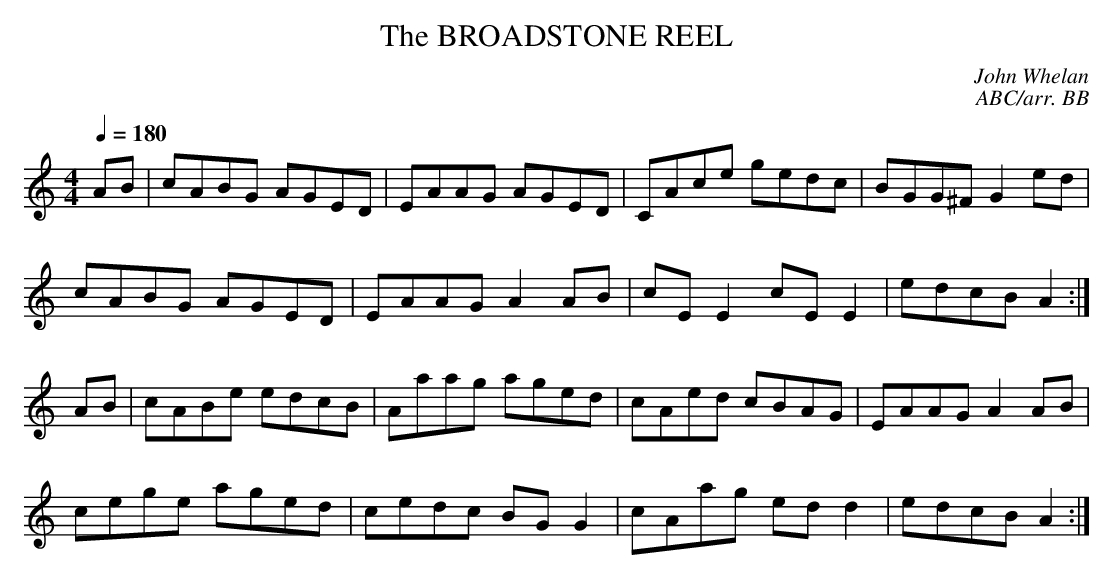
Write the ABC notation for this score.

X:1
T:BROADSTONE REEL, The
C:John Whelan
C:ABC/arr. BB
Q:1/4=180
M:4/4
L:1/8
K:Am
AB|cABG AGED|EAAG AGED|CAce gedc|BGG^F G2 ed|
cABG AGED|EAAG A2 AB|cEE2 cEE2|edcB A2 :|
AB|cABe edcB|Aaag aged|cAed cBAG|EAAG A2 AB|
cege aged|cedc BG G2|cAag ed d2|edcB A2 :|
